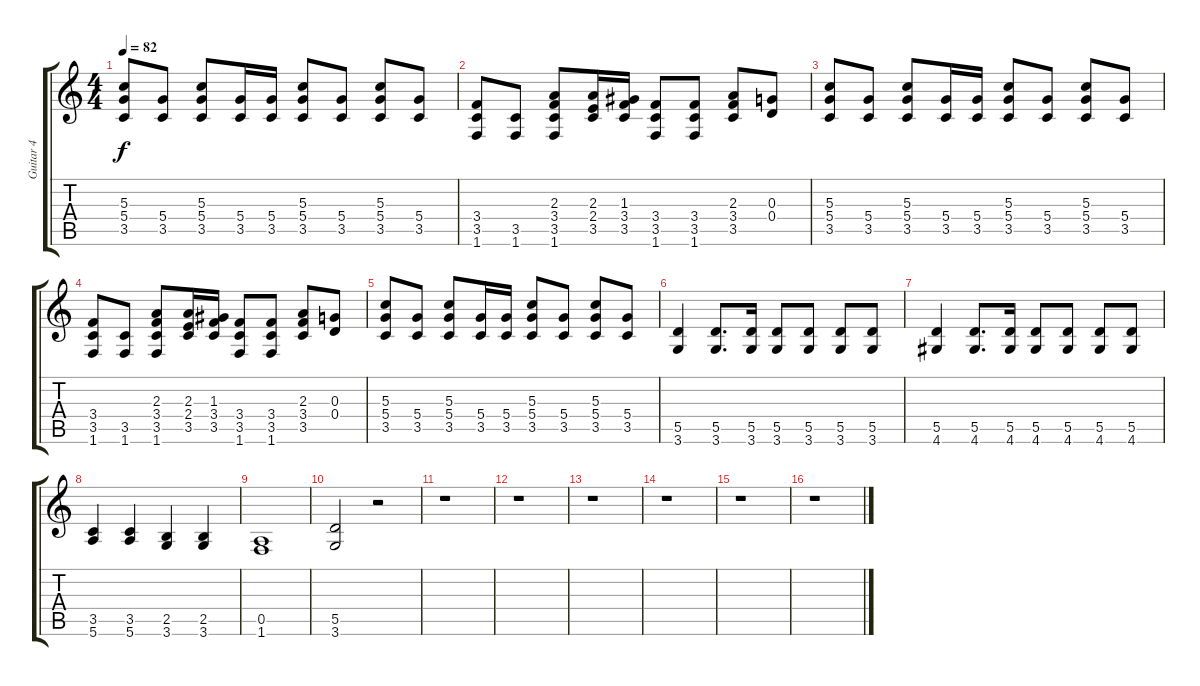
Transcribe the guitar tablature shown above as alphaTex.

\track ("Guitar 4" "Guitar 4") {instrument overdrivenguitar}
\staff {score tabs}
\tuning (E4 B3 G3 D3 A2 E2) {hide}
\ts (4 4)
\tempo 82
\clef g2
\ks c
(5.3 5.4 3.5).8{dy f} (5.4 3.5).8 (5.3 5.4 3.5).8 (5.4 3.5).16 (5.4 3.5).16 (5.3 5.4 3.5).8 (5.4 3.5).8 (5.3 5.4 3.5).8 (5.4 3.5).8 |
(3.4 3.5 1.6).8 (3.5 1.6).8 (2.3 3.4 3.5 1.6).8 (2.3 2.4 3.5).16 (1.3 3.4 3.5).16 (3.4 3.5 1.6).8 (3.4 3.5 1.6).8 (2.3 3.4 3.5).8 (0.3 0.4).8 |
(5.3 5.4 3.5).8 (5.4 3.5).8 (5.3 5.4 3.5).8 (5.4 3.5).16 (5.4 3.5).16 (5.3 5.4 3.5).8 (5.4 3.5).8 (5.3 5.4 3.5).8 (5.4 3.5).8 |
(3.4 3.5 1.6).8 (3.5 1.6).8 (2.3 3.4 3.5 1.6).8 (2.3 2.4 3.5).16 (1.3 3.4 3.5).16 (3.4 3.5 1.6).8 (3.4 3.5 1.6).8 (2.3 3.4 3.5).8 (0.3 0.4).8 |
(5.3 5.4 3.5).8 (5.4 3.5).8 (5.3 5.4 3.5).8 (5.4 3.5).16 (5.4 3.5).16 (5.3 5.4 3.5).8 (5.4 3.5).8 (5.3 5.4 3.5).8 (5.4 3.5).8 |
(5.5 3.6).4 (5.5 3.6).8{d} (5.5 3.6).16 (5.5 3.6).8 (5.5 3.6).8 (5.5 3.6).8 (5.5 3.6).8 |
(5.5 4.6).4 (5.5 4.6).8{d} (5.5 4.6).16 (5.5 4.6).8 (5.5 4.6).8 (5.5 4.6).8 (5.5 4.6).8 |
(3.5 5.6).4 (3.5 5.6).4 (2.5 3.6).4 (2.5 3.6).4 |
(0.5 1.6).1 |
(5.5 3.6).2 r.2 |
r.1 |
r.1 |
r.1 |
r.1 |
r.1 |
r.1
